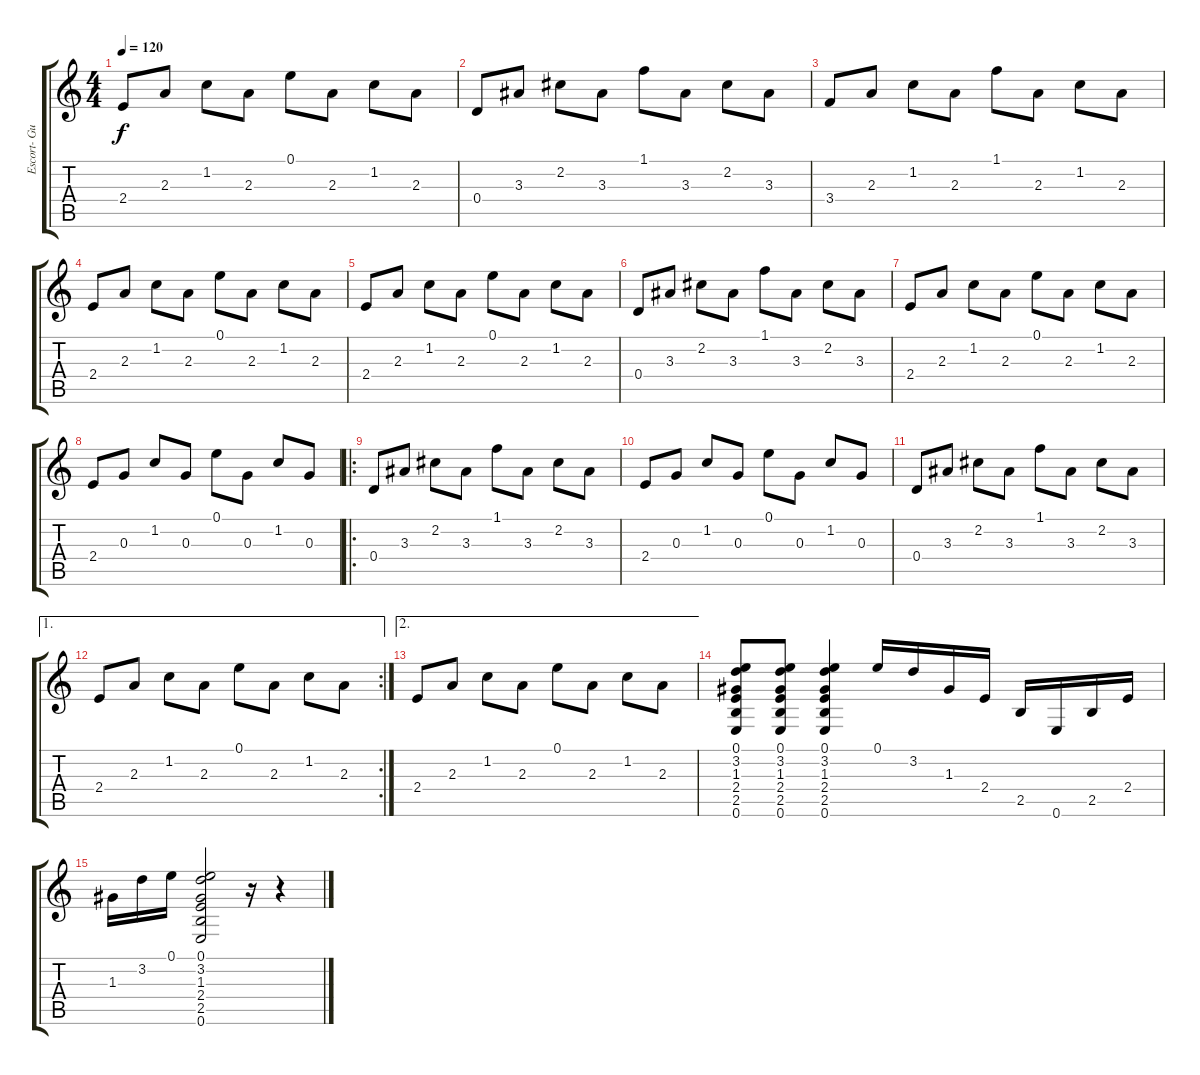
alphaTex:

\track ("Escort- Guitar" "Escort- Gu") {instrument electricguitarclean}
\staff {score tabs}
\tuning (E4 B3 G3 D3 A2 E2) {hide}
\ts (4 4)
\tempo 120
\clef g2
\ks c
2.4.8{dy f} 2.3.8 1.2.8 2.3.8 0.1.8 2.3.8 1.2.8 2.3.8 |
0.4.8 3.3.8 2.2.8 3.3.8 1.1.8 3.3.8 2.2.8 3.3.8 |
3.4.8 2.3.8 1.2.8 2.3.8 1.1.8 2.3.8 1.2.8 2.3.8 |
2.4.8 2.3.8 1.2.8 2.3.8 0.1.8 2.3.8 1.2.8 2.3.8 |
2.4.8 2.3.8 1.2.8 2.3.8 0.1.8 2.3.8 1.2.8 2.3.8 |
0.4.8 3.3.8 2.2.8 3.3.8 1.1.8 3.3.8 2.2.8 3.3.8 |
2.4.8 2.3.8 1.2.8 2.3.8 0.1.8 2.3.8 1.2.8 2.3.8 |
2.4.8 0.3.8 1.2.8 0.3.8 0.1.8 0.3.8 1.2.8 0.3.8 |
\ro
0.4.8 3.3.8 2.2.8 3.3.8 1.1.8 3.3.8 2.2.8 3.3.8 |
2.4.8 0.3.8 1.2.8 0.3.8 0.1.8 0.3.8 1.2.8 0.3.8 |
0.4.8 3.3.8 2.2.8 3.3.8 1.1.8 3.3.8 2.2.8 3.3.8 |
\ae 1
\rc 2
2.4.8 2.3.8 1.2.8 2.3.8 0.1.8 2.3.8 1.2.8 2.3.8 |
\ae 2
2.4.8 2.3.8 1.2.8 2.3.8 0.1.8 2.3.8 1.2.8 2.3.8 |
(0.1 3.2 1.3 2.4 2.5 0.6).8 (0.1 3.2 1.3 2.4 2.5 0.6).8 (0.1 3.2 1.3 2.4 2.5 0.6).4 0.1.16 3.2.16 1.3.16 2.4.16 2.5.16 0.6.16 2.5.16 2.4.16 |
1.3.16 3.2.16 0.1.16 (0.1 3.2 1.3 2.4 2.5 0.6).2 r.16 r.4
